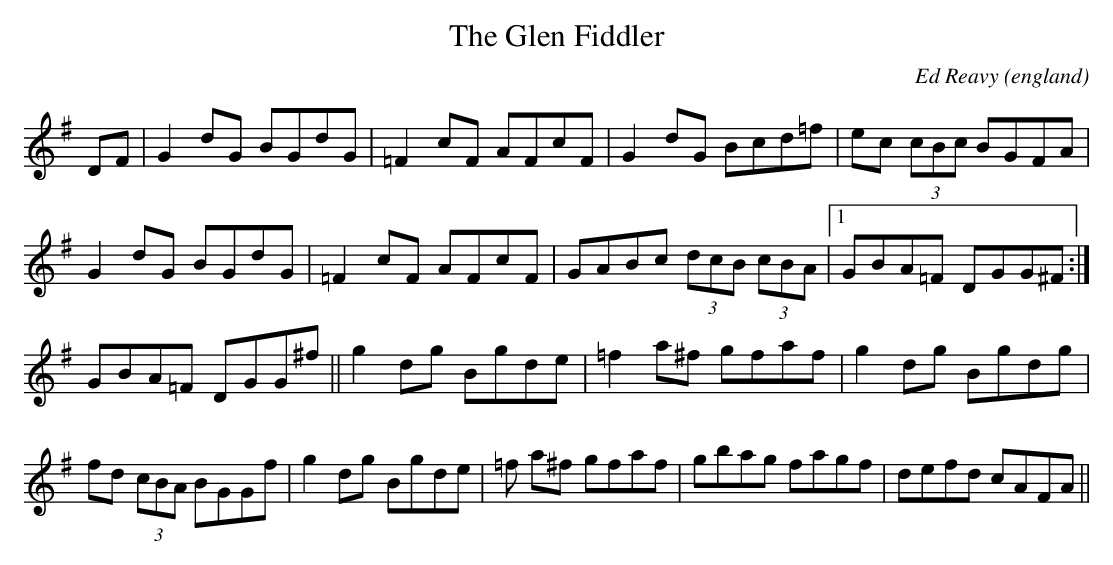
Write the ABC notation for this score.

X:1
T:The Glen Fiddler
O:england
M:2/2/
L:1/8
C:Ed Reavy
K:G
DF|G2 dG BGdG|=F2 cF AFcF|G2 dG Bcd=f|ec (3cBc BGFA|
G2 dG BGdG|=F2 cF AFcF|GABc (3dcB (3cBA|1 GBA=F DGG^F:|
2 GBA=F DGG^f|| g2 dg Bgde|=f2 a^f gfaf|g2 dg Bgdg|
fd (3cBA BGGf|g2 dg Bgde|=f a^f gfaf|gbag fagf|defd cAFA||
